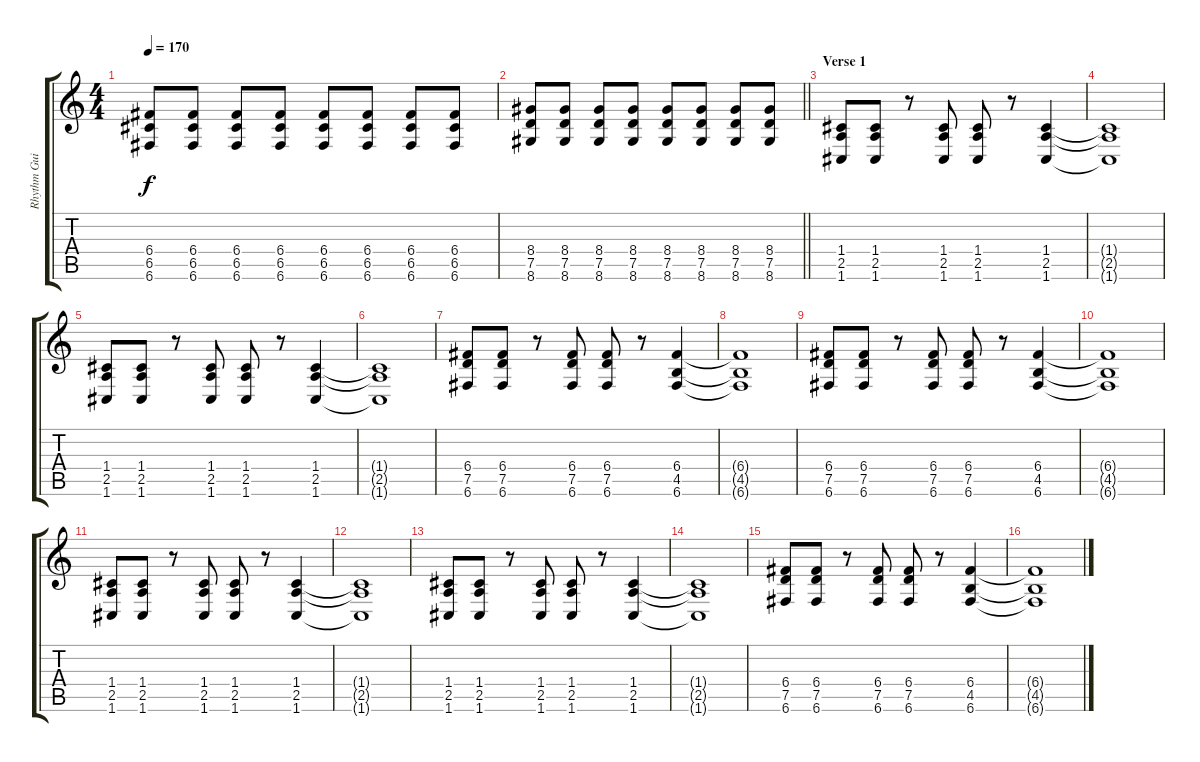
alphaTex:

\track ("Rhythm Guitar" "Rhythm Gui") {instrument distortionguitar}
\staff {score tabs}
\tuning (D4 A3 F3 C3 G2 C2) {hide}
\ts (4 4)
\tempo 170
\clef g2
\ks c
(6.4 6.5 6.6).8{dy f} (6.4 6.5 6.6).8 (6.4 6.5 6.6).8 (6.4 6.5 6.6).8 (6.4 6.5 6.6).8 (6.4 6.5 6.6).8 (6.4 6.5 6.6).8 (6.4 6.5 6.6).8 |
\barLineRight lightlight
(8.4 7.5 8.6).8 (8.4 7.5 8.6).8 (8.4 7.5 8.6).8 (8.4 7.5 8.6).8 (8.4 7.5 8.6).8 (8.4 7.5 8.6).8 (8.4 7.5 8.6).8 (8.4 7.5 8.6).8 |
\section ("" "Verse 1")
(1.4 2.5 1.6).8 (1.4 2.5 1.6).8 r.8 (1.4 2.5 1.6).8 (1.4 2.5 1.6).8 r.8 (1.4 2.5 1.6).4 |
(1.4{t} 2.5{t} 1.6{t}).1 |
(1.4 2.5 1.6).8 (1.4 2.5 1.6).8 r.8 (1.4 2.5 1.6).8 (1.4 2.5 1.6).8 r.8 (1.4 2.5 1.6).4 |
(1.4{t} 2.5{t} 1.6{t}).1 |
(6.4 7.5 6.6).8 (6.4 7.5 6.6).8 r.8 (6.4 7.5 6.6).8 (6.4 7.5 6.6).8 r.8 (6.4 4.5 6.6).4 |
(6.4{t} 4.5{t} 6.6{t}).1 |
(6.4 7.5 6.6).8 (6.4 7.5 6.6).8 r.8 (6.4 7.5 6.6).8 (6.4 7.5 6.6).8 r.8 (6.4 4.5 6.6).4 |
(6.4{t} 4.5{t} 6.6{t}).1 |
(1.4 2.5 1.6).8 (1.4 2.5 1.6).8 r.8 (1.4 2.5 1.6).8 (1.4 2.5 1.6).8 r.8 (1.4 2.5 1.6).4 |
(1.4{t} 2.5{t} 1.6{t}).1 |
(1.4 2.5 1.6).8 (1.4 2.5 1.6).8 r.8 (1.4 2.5 1.6).8 (1.4 2.5 1.6).8 r.8 (1.4 2.5 1.6).4 |
(1.4{t} 2.5{t} 1.6{t}).1 |
(6.4 7.5 6.6).8 (6.4 7.5 6.6).8 r.8 (6.4 7.5 6.6).8 (6.4 7.5 6.6).8 r.8 (6.4 4.5 6.6).4 |
(6.4{t} 4.5{t} 6.6{t}).1
